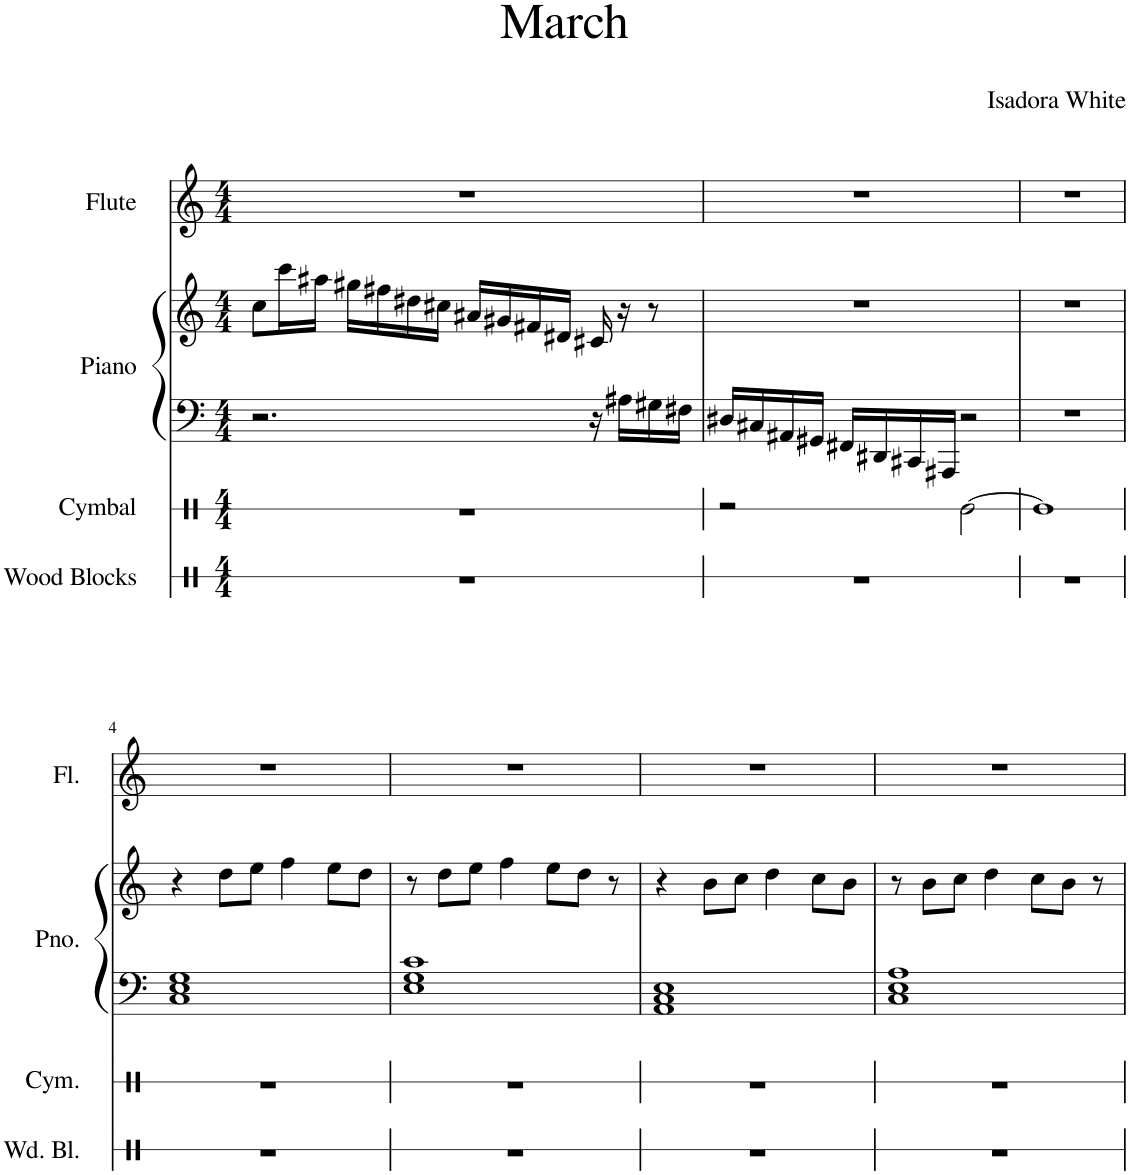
**kern	**kern	**kern	**kern	**kern
*part4	*part3	*part2	*part2	*part1
*staff5	*staff4	*staff3	*staff2	*staff1
*I"Wood Blocks	*I"Cymbal	*I"Piano	*	*I"Flute
*I'Wd. Bl.	*I'Cym.	*I'Pno.	*	*I'Fl.
*stria1	*stria1	*	*	*
*clefX	*clefX	*clefF4	*clefG2	*clefG2
*k[]	*k[]	*k[]	*k[]	*k[]
*M4/4	*M4/4	*M4/4	*M4/4	*M4/4
=1	=1	=1	=1	=1
1r	1r	2.r	8cc\L	1r
.	.	.	16ccc\L	.
.	.	.	16aa#X\JJ	.
.	.	.	16gg#X\LL	.
.	.	.	16ff#X\	.
.	.	.	16dd#X\	.
.	.	.	16cc#X\JJ	.
.	.	.	16a#X/LL	.
.	.	.	16g#X/	.
.	.	.	16f#X/	.
.	.	.	16d#X/JJ	.
.	.	16r	16c#X/	.
.	.	16A#X\LL	16r	.
.	.	16G#X\	8r	.
.	.	16F#X\JJ	.	.
=2	=2	=2	=2	=2
1r	2r	16D#X/LL	1r	1r
.	.	16C#X/	.	.
.	.	16AA#X/	.	.
.	.	16GG#X/JJ	.	.
.	.	16FF#X/LL	.	.
.	.	16DD#X/	.	.
.	.	16CC#X/	.	.
.	.	16AAA#X/JJ	.	.
.	[2Re\	2r	.	.
=3	=3	=3	=3	=3
1r	1Re]	1r	1r	1r
!!LO:LB:g=z
=4	=4	=4	=4	=4
1r	1r	1C 1E 1G	4r	1r
.	.	.	8dd\L	.
.	.	.	8ee\J	.
.	.	.	4ff\	.
.	.	.	8ee\L	.
.	.	.	8dd\J	.
=5	=5	=5	=5	=5
1r	1r	1E 1G 1c	8r	1r
.	.	.	8dd\L	.
.	.	.	8ee\J	.
.	.	.	4ff\	.
.	.	.	8ee\L	.
.	.	.	8dd\J	.
.	.	.	8r	.
=6	=6	=6	=6	=6
1r	1r	1AA 1C 1E	4r	1r
.	.	.	8b\L	.
.	.	.	8cc\J	.
.	.	.	4dd\	.
.	.	.	8cc\L	.
.	.	.	8b\J	.
=7	=7	=7	=7	=7
1r	1r	1C 1E 1A	8r	1r
.	.	.	8b\L	.
.	.	.	8cc\J	.
.	.	.	4dd\	.
.	.	.	8cc\L	.
.	.	.	8b\J	.
.	.	.	8r	.
=	=	=	=	=
*-	*-	*-	*-	*-
